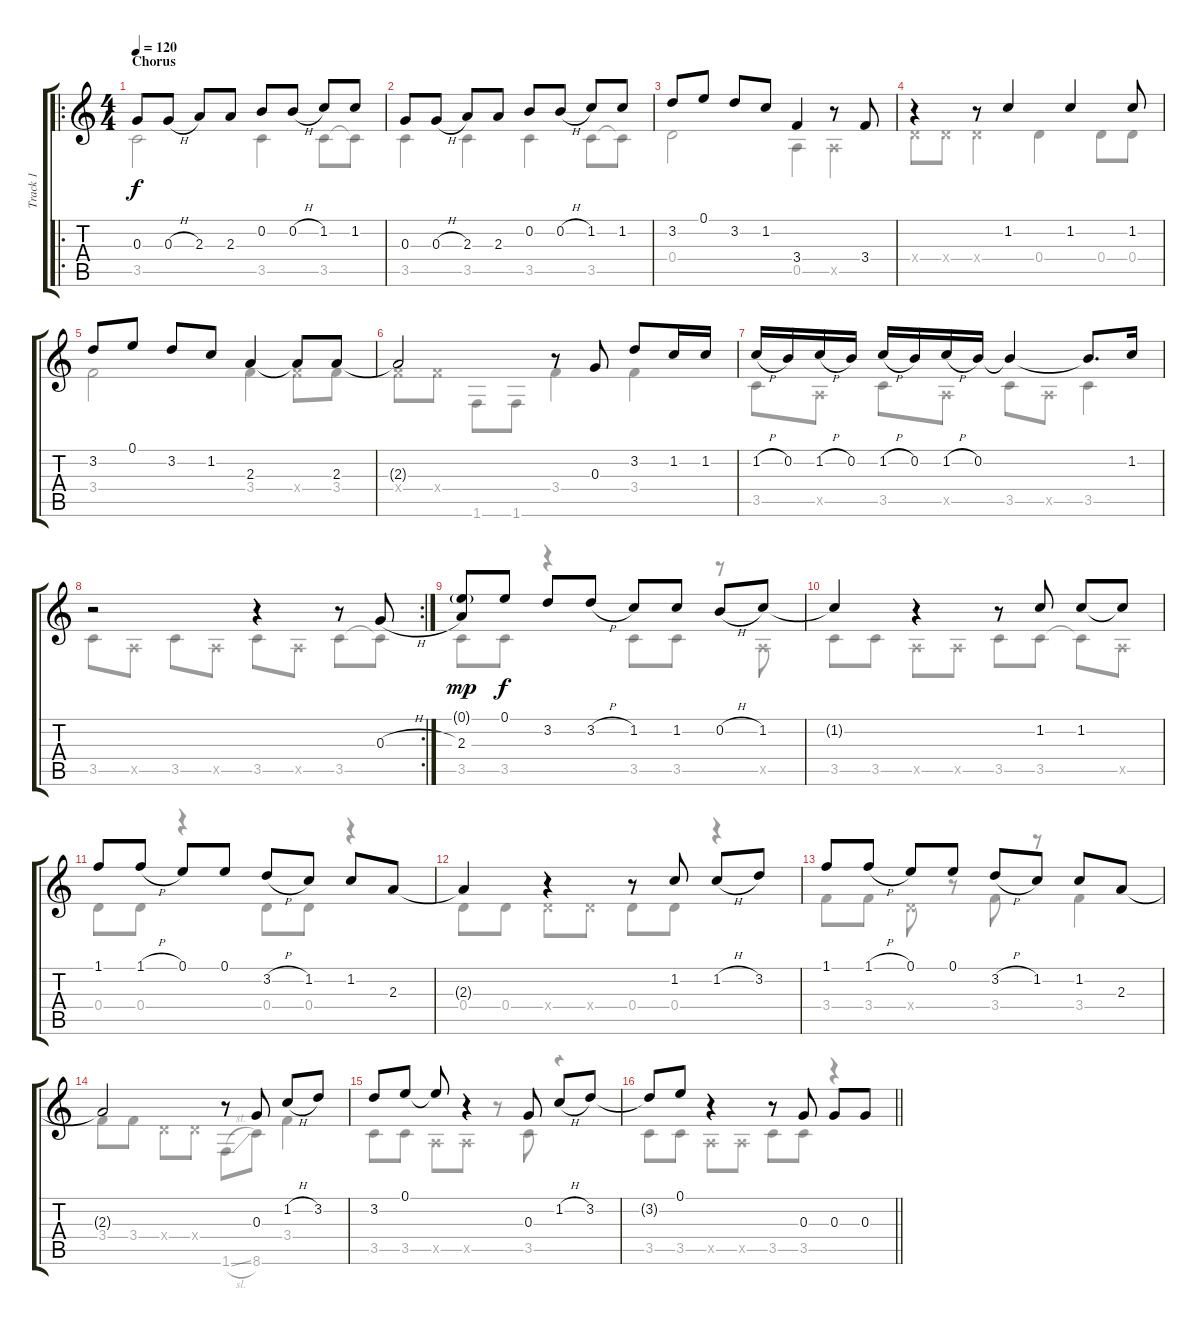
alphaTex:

\track ("Track 1" "Track 1") {instrument acousticguitarsteel}
\staff {score tabs}
\tuning (E4 B3 G3 D3 A2 E2) {hide}
\voice
\ro
\ts (4 4)
\section ("" "Chorus")
\tempo 120
\clef g2
\ks c
0.3.8{dy f} 0.3{h}.8 2.3.8 2.3.8 0.2.8 0.2{h}.8 1.2.8 1.2.8 |
0.3.8 0.3{h}.8 2.3.8 2.3.8 0.2.8 0.2{h}.8 1.2.8 1.2.8 |
3.2.8 0.1.8 3.2.8 1.2.8 3.4.4 r.8 3.4.8 |
r.4 r.8 1.2.4 1.2.4 1.2.8 |
3.2.8 0.1.8 3.2.8 1.2.8 2.3.4 2.3{t}.8 2.3.8 |
2.3{t}.2 r.8 0.3.8 3.2.8 1.2.16 1.2.16 |
1.2{h}.16 0.2.16 1.2{h}.16 0.2.16 1.2{h}.16 0.2.16 1.2{h}.16 0.2.16 0.2{t}.4 0.2{t}.8{d} 1.2.16 |
\rc 2
r.2 r.4 r.8 0.3{h}.8 |
(0.1{g} 2.3).8{dy mp} 0.1.8{dy f} 3.2.8 3.2{h}.8 1.2.8 1.2.8 0.2{h}.8 1.2.8 |
1.2{t}.4 r.4 r.8 1.2.8 1.2.8 1.2{t}.8 |
1.1.8 1.1{h}.8 0.1.8 0.1.8 3.2{h}.8 1.2.8 1.2.8 2.3.8 |
2.3{t}.4 r.4 r.8 1.2.8 1.2{h}.8 3.2.8 |
1.1.8 1.1{h}.8 0.1.8 0.1.8 3.2{h}.8 1.2.8 1.2.8 2.3.8 |
2.3{t}.2 r.8 0.3.8 1.2{h}.8 3.2.8 |
3.2.8 0.1.8 0.1{t}.8 r.4 0.3.8 1.2{h}.8 3.2.8 |
\barLineRight lightlight
3.2{t}.8 0.1.8 r.4 r.8 0.3.8 0.3.8 0.3.8
\voice
\clef g2
\ottava regular
\simile none
\ks c
3.5.2{dy f} 3.5.4 3.5.8 3.5{t}.8 |
3.5.4 3.5.4 3.5.4 3.5.8 3.5{t}.8 |
0.4.2 0.5.4 0.5{x}.4 |
0.4{x}.8 0.4{x}.8 0.4{x}.4 0.4.4 0.4.8 0.4.8 |
3.4.2 3.4.4 3.4{x}.8 3.4.8 |
3.4{x}.8 3.4{x}.8 1.6.8 1.6.8 3.4.4 3.4.4 |
3.5.8 0.5{x}.8 3.5.8 0.5{x}.8 3.5.8 0.5{x}.8 3.5.4 |
3.5.8 0.5{x}.8 3.5.8 0.5{x}.8 3.5.8 0.5{x}.8 3.5.8 3.5{t}.8 |
3.5.8 3.5.8 r.4 3.5.8 3.5.8 r.8 0.5{x}.8 |
3.5.8 3.5.8 0.5{x}.8 0.5{x}.8 3.5.8 3.5.8 3.5{t}.8 0.5{x}.8 |
0.4.8 0.4.8 r.4 0.4.8 0.4.8 r.4 |
0.4.8 0.4.8 0.4{x}.8 0.4{x}.8 0.4.8 0.4.8 r.4 |
3.4.8 3.4.8 0.4{x}.8 r.8 3.4.8 r.8 3.4.4 |
3.4.8 3.4.8 0.4{x}.8 0.4{x}.8 1.6{sl}.8 8.6.8 3.4.4 |
3.5.8 3.5.8 0.5{x}.8 0.5{x}.8 r.8 3.5.8 r.4 |
\barLineRight lightlight
3.5.8 3.5.8 0.5{x}.8 0.5{x}.8 3.5.8 3.5.8 r.4
